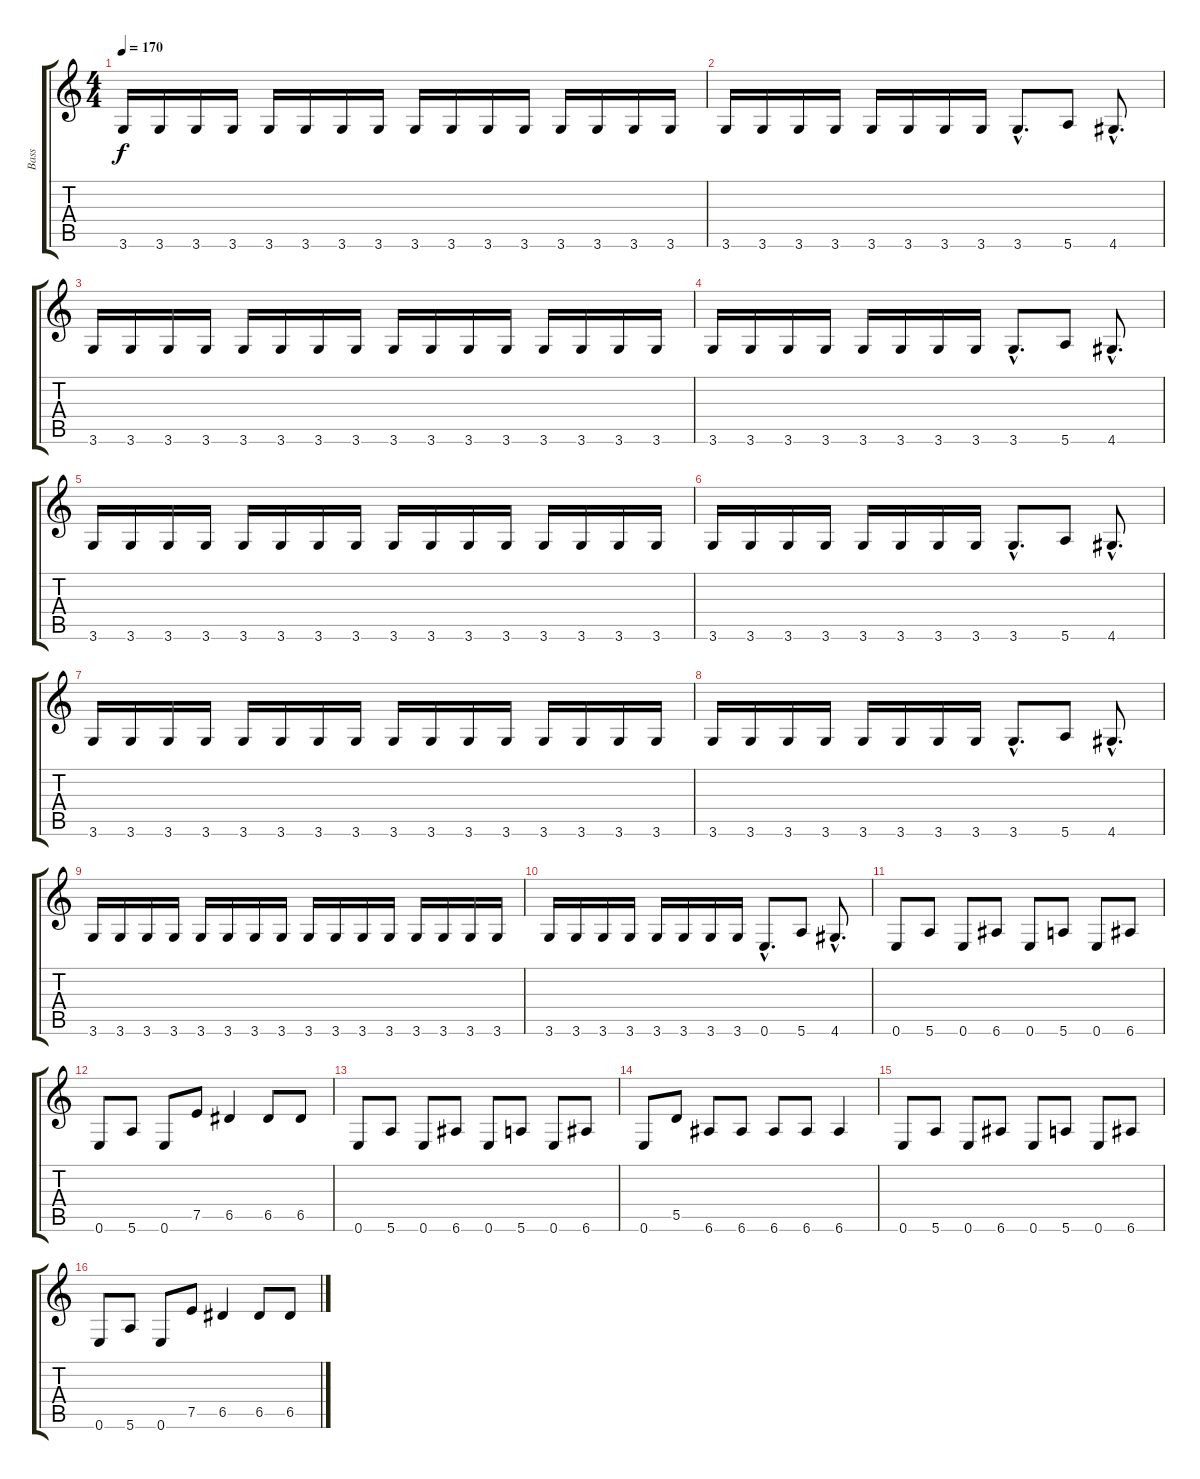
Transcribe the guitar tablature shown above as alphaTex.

\track ("Bass" "Bass") {instrument electricbasspick}
\staff {score tabs}
\tuning (E4 B3 G3 D3 A2 E2) {hide}
\ts (4 4)
\tempo 170
\clef g2
\ks c
3.6.16{dy f} 3.6.16 3.6.16 3.6.16 3.6.16 3.6.16 3.6.16 3.6.16 3.6.16 3.6.16 3.6.16 3.6.16 3.6.16 3.6.16 3.6.16 3.6.16 |
3.6.16 3.6.16 3.6.16 3.6.16 3.6.16 3.6.16 3.6.16 3.6.16 3.6{hac}.8{d} 5.6.8 4.6{hac}.8{d} |
3.6.16 3.6.16 3.6.16 3.6.16 3.6.16 3.6.16 3.6.16 3.6.16 3.6.16 3.6.16 3.6.16 3.6.16 3.6.16 3.6.16 3.6.16 3.6.16 |
3.6.16 3.6.16 3.6.16 3.6.16 3.6.16 3.6.16 3.6.16 3.6.16 3.6{hac}.8{d} 5.6.8 4.6{hac}.8{d} |
3.6.16 3.6.16 3.6.16 3.6.16 3.6.16 3.6.16 3.6.16 3.6.16 3.6.16 3.6.16 3.6.16 3.6.16 3.6.16 3.6.16 3.6.16 3.6.16 |
3.6.16 3.6.16 3.6.16 3.6.16 3.6.16 3.6.16 3.6.16 3.6.16 3.6{hac}.8{d} 5.6.8 4.6{hac}.8{d} |
3.6.16 3.6.16 3.6.16 3.6.16 3.6.16 3.6.16 3.6.16 3.6.16 3.6.16 3.6.16 3.6.16 3.6.16 3.6.16 3.6.16 3.6.16 3.6.16 |
3.6.16 3.6.16 3.6.16 3.6.16 3.6.16 3.6.16 3.6.16 3.6.16 3.6{hac}.8{d} 5.6.8 4.6{hac}.8{d} |
3.6.16 3.6.16 3.6.16 3.6.16 3.6.16 3.6.16 3.6.16 3.6.16 3.6.16 3.6.16 3.6.16 3.6.16 3.6.16 3.6.16 3.6.16 3.6.16 |
3.6.16 3.6.16 3.6.16 3.6.16 3.6.16 3.6.16 3.6.16 3.6.16 0.6{hac}.8{d} 5.6.8 4.6{hac}.8{d} |
0.6.8 5.6.8 0.6.8 6.6.8 0.6.8 5.6.8 0.6.8 6.6.8 |
0.6.8 5.6.8 0.6.8 7.5.8 6.5.4 6.5.8 6.5.8 |
0.6.8 5.6.8 0.6.8 6.6.8 0.6.8 5.6.8 0.6.8 6.6.8 |
0.6.8 5.5.8 6.6.8 6.6.8 6.6.8 6.6.8 6.6.4 |
0.6.8 5.6.8 0.6.8 6.6.8 0.6.8 5.6.8 0.6.8 6.6.8 |
0.6.8 5.6.8 0.6.8 7.5.8 6.5.4 6.5.8 6.5.8
